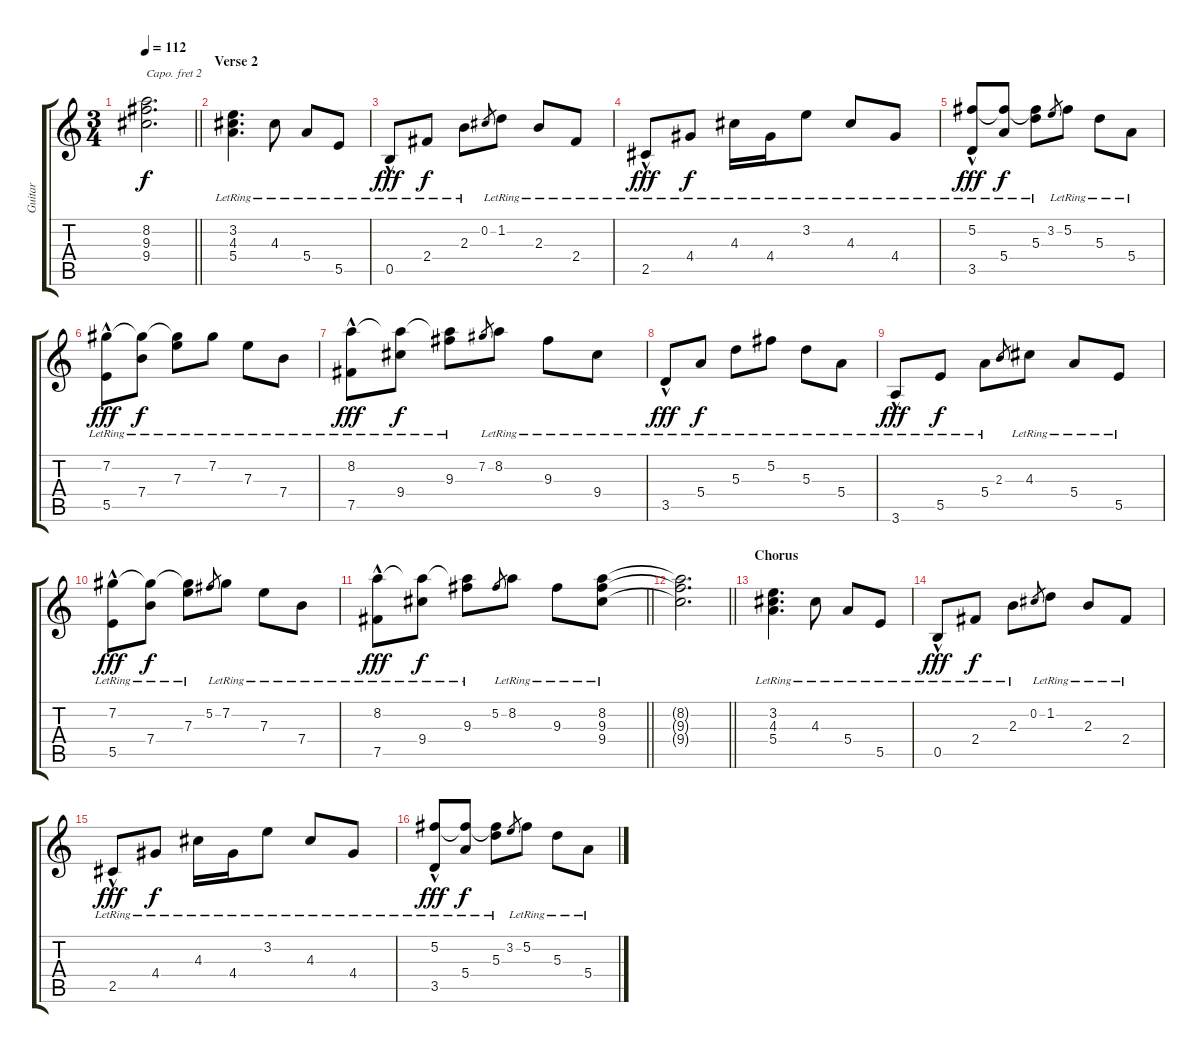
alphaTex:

\track ("Guitar" "Guitar") {instrument electricguitarclean}
\staff {score tabs}
\capo 2
\tuning (E4 B3 G3 D3 A2 E2) {hide}
\ts (3 4)
\tempo 112
\clef g2
\barLineRight lightlight
\ks c
(8.2{t} 9.3{t} 9.4{t}).2{d dy f} |
\section ("" "Verse 2")
(3.2{lr} 4.3{lr} 5.4{lr}).4{d} 4.3{lr}.8 5.4{lr}.8 5.5{lr}.8 |
0.5{hac lr}.8{dy fff} 2.4{lr}.8{dy f} 2.3{lr}.8 0.2.8{gr} 1.2{lr}.8 2.3{lr}.8 2.4{lr}.8 |
2.5{hac lr}.8{dy fff} 4.4{lr}.8{dy f} 4.3{lr}.16 4.4{lr}.16 3.2{lr}.8 4.3{lr}.8 4.4{lr}.8 |
(5.2 3.5{hac lr}).8{dy fff} (5.2{t} 5.4{lr}).8{dy f} (5.2{t} 5.3{lr}).8 3.2.8{gr} 5.2{lr}.8 5.3{lr}.8 5.4{lr}.8 |
(7.2 5.5{hac lr}).8{dy fff} (7.2{t} 7.4{lr}).8{dy f} (7.2{t} 7.3{lr}).8 7.2{lr}.8 7.3{lr}.8 7.4{lr}.8 |
(8.2 7.5{hac lr}).8{dy fff} (8.2{t} 9.4{lr}).8{dy f} (8.2{t} 9.3{lr}).8 7.2.8{gr} 8.2{lr}.8 9.3{lr}.8 9.4{lr}.8 |
3.5{hac lr}.8{dy fff} 5.4{lr}.8{dy f} 5.3{lr}.8 5.2{lr}.8 5.3{lr}.8 5.4{lr}.8 |
3.6{hac lr}.8{dy fff} 5.5{lr}.8{dy f} 5.4{lr}.8 2.3.8{gr} 4.3{lr}.8 5.4{lr}.8 5.5{lr}.8 |
(7.2 5.5{hac lr}).8{dy fff} (7.2{t} 7.4{lr}).8{dy f} (7.2{t} 7.3{lr}).8 5.2.8{gr} 7.2{lr}.8 7.3{lr}.8 7.4{lr}.8 |
\barLineRight lightlight
(8.2 7.5{hac lr}).8{dy fff} (8.2{t} 9.4{lr}).8{dy f} (8.2{t} 9.3{lr}).8 5.2.8{gr} 8.2{lr}.8 9.3{lr}.8 (8.2 9.3 9.4{lr}).8 |
\barLineRight lightlight
(8.2{t} 9.3{t} 9.4{t}).2{d} |
\section ("" "Chorus")
(3.2{lr} 4.3{lr} 5.4{lr}).4{d} 4.3{lr}.8 5.4{lr}.8 5.5{lr}.8 |
0.5{hac lr}.8{dy fff} 2.4{lr}.8{dy f} 2.3{lr}.8 0.2.8{gr} 1.2{lr}.8 2.3{lr}.8 2.4{lr}.8 |
2.5{hac lr}.8{dy fff} 4.4{lr}.8{dy f} 4.3{lr}.16 4.4{lr}.16 3.2{lr}.8 4.3{lr}.8 4.4{lr}.8 |
(5.2 3.5{hac lr}).8{dy fff} (5.2{t} 5.4{lr}).8{dy f} (5.2{t} 5.3{lr}).8 3.2.8{gr} 5.2{lr}.8 5.3{lr}.8 5.4{lr}.8
